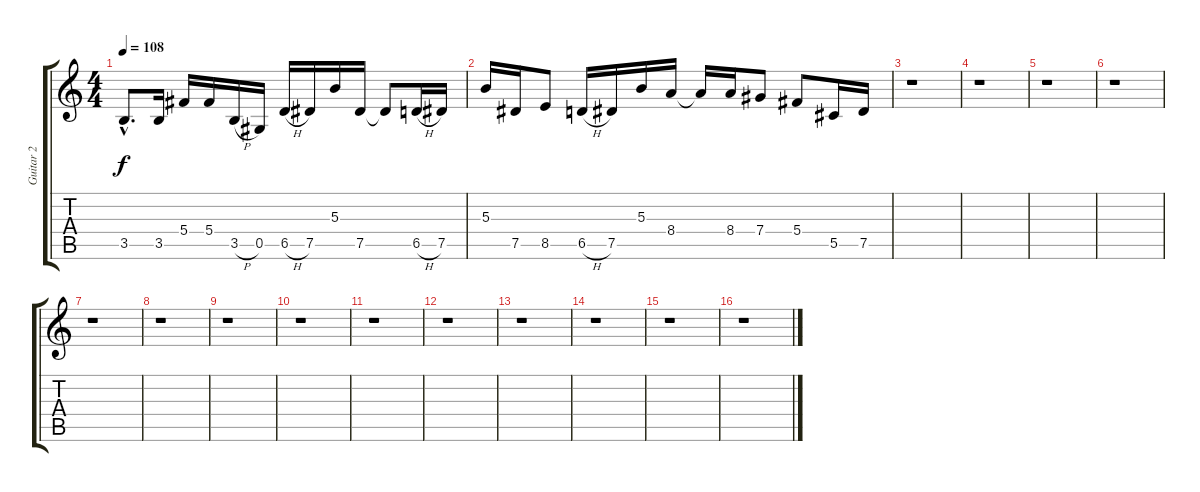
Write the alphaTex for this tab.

\track ("Guitar 2" "Guitar 2") {instrument distortionguitar}
\staff {score tabs}
\tuning (Eb4 Bb3 Gb3 Db3 Ab2 Eb2) {hide}
\ts (4 4)
\tempo 108
\clef g2
\ks c
3.5{hac}.8{d dy f} 3.5.16 5.4.16 5.4.16 3.5{h}.16 0.5.16 6.5{h}.16 7.5.16 5.3.16 7.5.16 7.5{t}.8 6.5{h}.16 7.5.16 |
5.3.16 7.5.16 8.5.8 6.5{h}.16 7.5.16 5.3.16 8.4.16 8.4{t}.16 8.4.16 7.4.8 5.4.8 5.5.16 7.5.16 |
r.1 |
r.1 |
r.1 |
r.1 |
r.1 |
r.1 |
r.1 |
r.1 |
r.1 |
r.1 |
r.1 |
r.1 |
r.1 |
r.1
